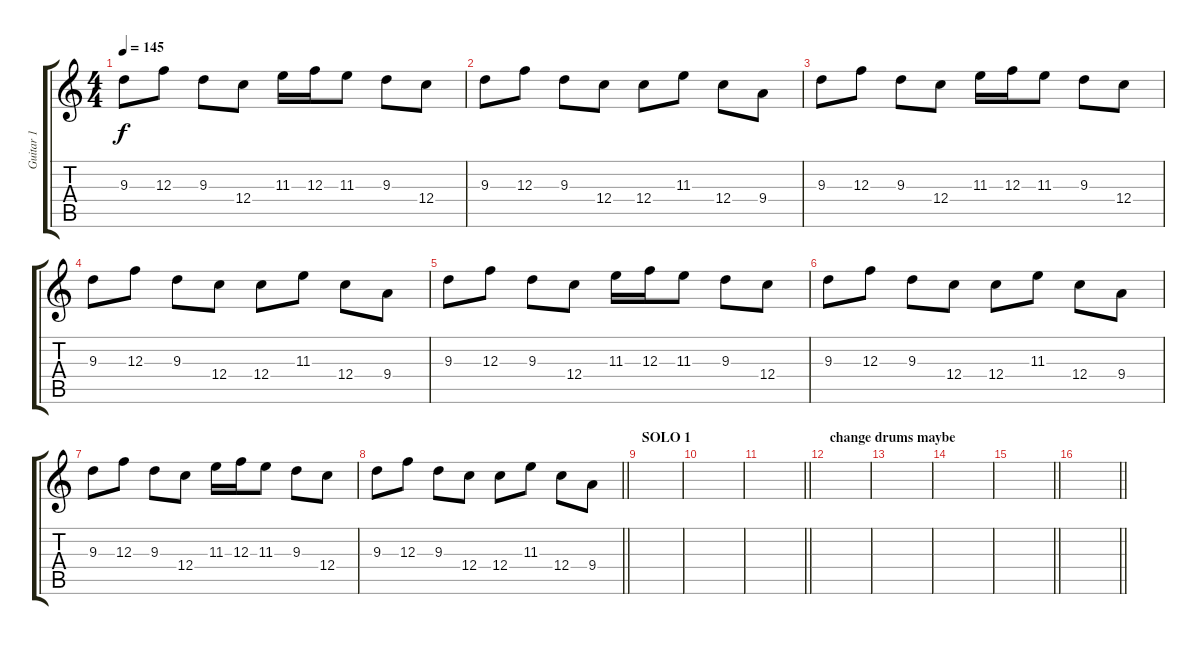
\track ("Guitar 1" "Guitar 1") {instrument distortionguitar}
\staff {score tabs}
\tuning (D4 A3 F3 C3 G2 D2) {hide}
\ts (4 4)
\tempo 145
\clef g2
\ks c
9.3.8{dy f} 12.3.8 9.3.8 12.4.8 11.3.16 12.3.16 11.3.8 9.3.8 12.4.8 |
9.3.8 12.3.8 9.3.8 12.4.8 12.4.8 11.3.8 12.4.8 9.4.8 |
9.3.8 12.3.8 9.3.8 12.4.8 11.3.16 12.3.16 11.3.8 9.3.8 12.4.8 |
9.3.8 12.3.8 9.3.8 12.4.8 12.4.8 11.3.8 12.4.8 9.4.8 |
9.3.8 12.3.8 9.3.8 12.4.8 11.3.16 12.3.16 11.3.8 9.3.8 12.4.8 |
9.3.8 12.3.8 9.3.8 12.4.8 12.4.8 11.3.8 12.4.8 9.4.8 |
9.3.8 12.3.8 9.3.8 12.4.8 11.3.16 12.3.16 11.3.8 9.3.8 12.4.8 |
\barLineRight lightlight
9.3.8 12.3.8 9.3.8 12.4.8 12.4.8 11.3.8 12.4.8 9.4.8 |
\section ("" "SOLO 1")
|
|
\barLineRight lightlight
|
\section ("" "change drums maybe")
|
|
|
\barLineRight lightlight
|
\barLineRight lightlight
